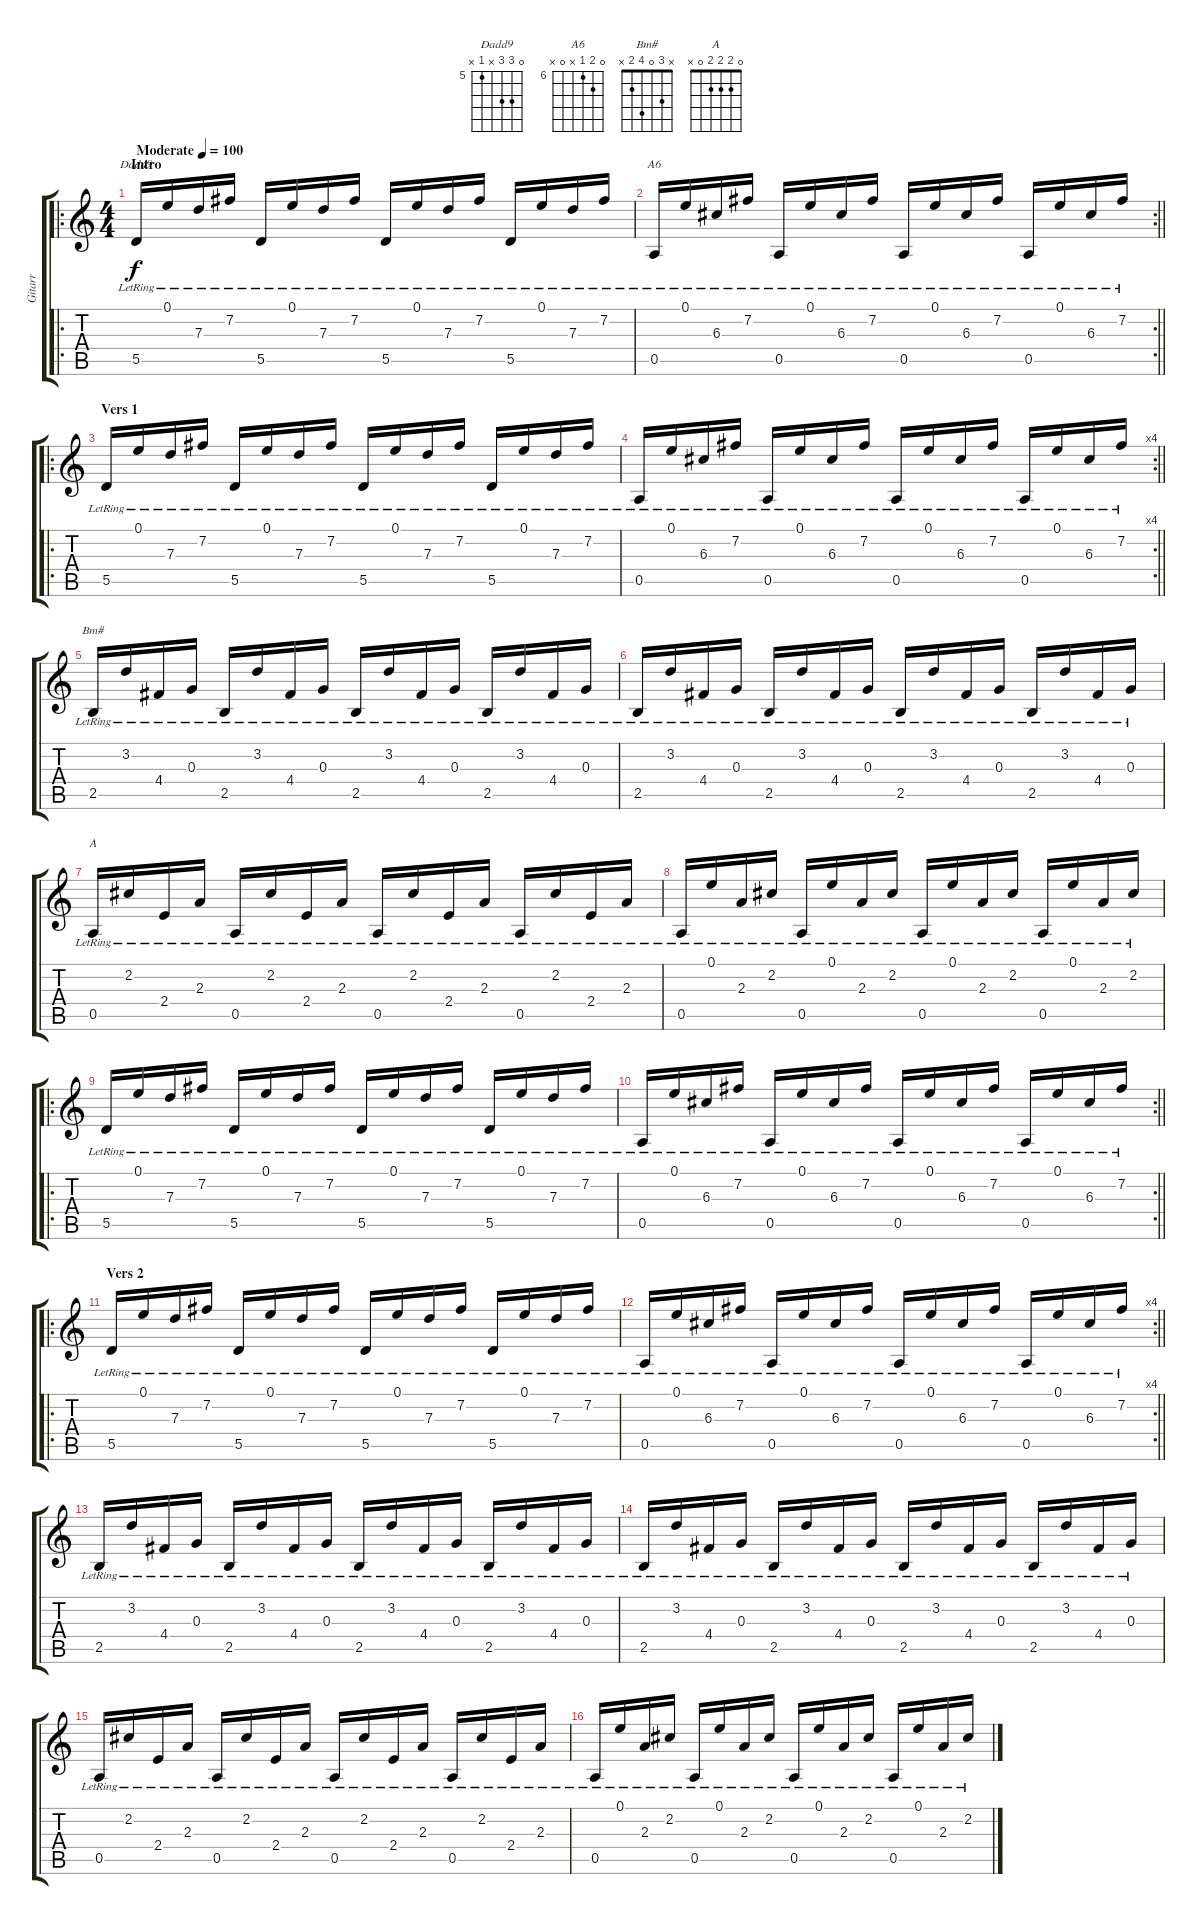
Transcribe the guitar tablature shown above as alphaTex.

\track ("Gitarr" "Gitarr") {instrument acousticguitarsteel}
\staff {score tabs}
\tuning (E4 B3 G3 D3 A2 E2) {hide}
\chord ("Dadd9" 0 7 7 x 5 x) {firstfret 5}
\chord ("A6" 0 7 6 x 0 x) {firstfret 6}
\chord ("Bm#" x 3 0 4 2 x)
\chord ("A" 0 2 2 2 0 x)
\ro
\ts (4 4)
\section ("" "Intro")
\tempo (100 "Moderate")
\clef g2
\ks c
5.5{lr}.16{ch "Dadd9" dy f instrument acousticguitarsteel} 0.1{lr}.16 7.3{lr}.16 7.2{lr}.16 5.5{lr}.16 0.1{lr}.16 7.3{lr}.16 7.2{lr}.16 5.5{lr}.16 0.1{lr}.16 7.3{lr}.16 7.2{lr}.16 5.5{lr}.16 0.1{lr}.16 7.3{lr}.16 7.2{lr}.16 |
\rc 2
\barLineRight lightlight
0.5{lr}.16{ch "A6"} 0.1{lr}.16 6.3{lr}.16 7.2{lr}.16 0.5{lr}.16 0.1{lr}.16 6.3{lr}.16 7.2{lr}.16 0.5{lr}.16 0.1{lr}.16 6.3{lr}.16 7.2{lr}.16 0.5{lr}.16 0.1{lr}.16 6.3{lr}.16 7.2{lr}.16 |
\ro
\section ("" "Vers 1")
5.5{lr}.16 0.1{lr}.16 7.3{lr}.16 7.2{lr}.16 5.5{lr}.16 0.1{lr}.16 7.3{lr}.16 7.2{lr}.16 5.5{lr}.16 0.1{lr}.16 7.3{lr}.16 7.2{lr}.16 5.5{lr}.16 0.1{lr}.16 7.3{lr}.16 7.2{lr}.16 |
\rc 4
\barLineRight lightlight
0.5{lr}.16 0.1{lr}.16 6.3{lr}.16 7.2{lr}.16 0.5{lr}.16 0.1{lr}.16 6.3{lr}.16 7.2{lr}.16 0.5{lr}.16 0.1{lr}.16 6.3{lr}.16 7.2{lr}.16 0.5{lr}.16 0.1{lr}.16 6.3{lr}.16 7.2{lr}.16 |
2.5{lr}.16{ch "Bm#"} 3.2{lr}.16 4.4{lr}.16 0.3{lr}.16 2.5{lr}.16 3.2{lr}.16 4.4{lr}.16 0.3{lr}.16 2.5{lr}.16 3.2{lr}.16 4.4{lr}.16 0.3{lr}.16 2.5{lr}.16 3.2{lr}.16 4.4{lr}.16 0.3{lr}.16 |
2.5{lr}.16 3.2{lr}.16 4.4{lr}.16 0.3{lr}.16 2.5{lr}.16 3.2{lr}.16 4.4{lr}.16 0.3{lr}.16 2.5{lr}.16 3.2{lr}.16 4.4{lr}.16 0.3{lr}.16 2.5{lr}.16 3.2{lr}.16 4.4{lr}.16 0.3{lr}.16 |
0.5{lr}.16{ch "A"} 2.2{lr}.16 2.4{lr}.16 2.3{lr}.16 0.5{lr}.16 2.2{lr}.16 2.4{lr}.16 2.3{lr}.16 0.5{lr}.16 2.2{lr}.16 2.4{lr}.16 2.3{lr}.16 0.5{lr}.16 2.2{lr}.16 2.4{lr}.16 2.3{lr}.16 |
0.5{lr}.16 0.1{lr}.16 2.3{lr}.16 2.2{lr}.16 0.5{lr}.16 0.1{lr}.16 2.3{lr}.16 2.2{lr}.16 0.5{lr}.16 0.1{lr}.16 2.3{lr}.16 2.2{lr}.16 0.5{lr}.16 0.1{lr}.16 2.3{lr}.16 2.2{lr}.16 |
\ro
5.5{lr}.16 0.1{lr}.16 7.3{lr}.16 7.2{lr}.16 5.5{lr}.16 0.1{lr}.16 7.3{lr}.16 7.2{lr}.16 5.5{lr}.16 0.1{lr}.16 7.3{lr}.16 7.2{lr}.16 5.5{lr}.16 0.1{lr}.16 7.3{lr}.16 7.2{lr}.16 |
\rc 2
\barLineRight lightlight
0.5{lr}.16 0.1{lr}.16 6.3{lr}.16 7.2{lr}.16 0.5{lr}.16 0.1{lr}.16 6.3{lr}.16 7.2{lr}.16 0.5{lr}.16 0.1{lr}.16 6.3{lr}.16 7.2{lr}.16 0.5{lr}.16 0.1{lr}.16 6.3{lr}.16 7.2{lr}.16 |
\ro
\section ("" "Vers 2")
5.5{lr}.16 0.1{lr}.16 7.3{lr}.16 7.2{lr}.16 5.5{lr}.16 0.1{lr}.16 7.3{lr}.16 7.2{lr}.16 5.5{lr}.16 0.1{lr}.16 7.3{lr}.16 7.2{lr}.16 5.5{lr}.16 0.1{lr}.16 7.3{lr}.16 7.2{lr}.16 |
\rc 4
\barLineRight lightlight
0.5{lr}.16 0.1{lr}.16 6.3{lr}.16 7.2{lr}.16 0.5{lr}.16 0.1{lr}.16 6.3{lr}.16 7.2{lr}.16 0.5{lr}.16 0.1{lr}.16 6.3{lr}.16 7.2{lr}.16 0.5{lr}.16 0.1{lr}.16 6.3{lr}.16 7.2{lr}.16 |
2.5{lr}.16 3.2{lr}.16 4.4{lr}.16 0.3{lr}.16 2.5{lr}.16 3.2{lr}.16 4.4{lr}.16 0.3{lr}.16 2.5{lr}.16 3.2{lr}.16 4.4{lr}.16 0.3{lr}.16 2.5{lr}.16 3.2{lr}.16 4.4{lr}.16 0.3{lr}.16 |
2.5{lr}.16 3.2{lr}.16 4.4{lr}.16 0.3{lr}.16 2.5{lr}.16 3.2{lr}.16 4.4{lr}.16 0.3{lr}.16 2.5{lr}.16 3.2{lr}.16 4.4{lr}.16 0.3{lr}.16 2.5{lr}.16 3.2{lr}.16 4.4{lr}.16 0.3{lr}.16 |
0.5{lr}.16 2.2{lr}.16 2.4{lr}.16 2.3{lr}.16 0.5{lr}.16 2.2{lr}.16 2.4{lr}.16 2.3{lr}.16 0.5{lr}.16 2.2{lr}.16 2.4{lr}.16 2.3{lr}.16 0.5{lr}.16 2.2{lr}.16 2.4{lr}.16 2.3{lr}.16 |
0.5{lr}.16 0.1{lr}.16 2.3{lr}.16 2.2{lr}.16 0.5{lr}.16 0.1{lr}.16 2.3{lr}.16 2.2{lr}.16 0.5{lr}.16 0.1{lr}.16 2.3{lr}.16 2.2{lr}.16 0.5{lr}.16 0.1{lr}.16 2.3{lr}.16 2.2{lr}.16
